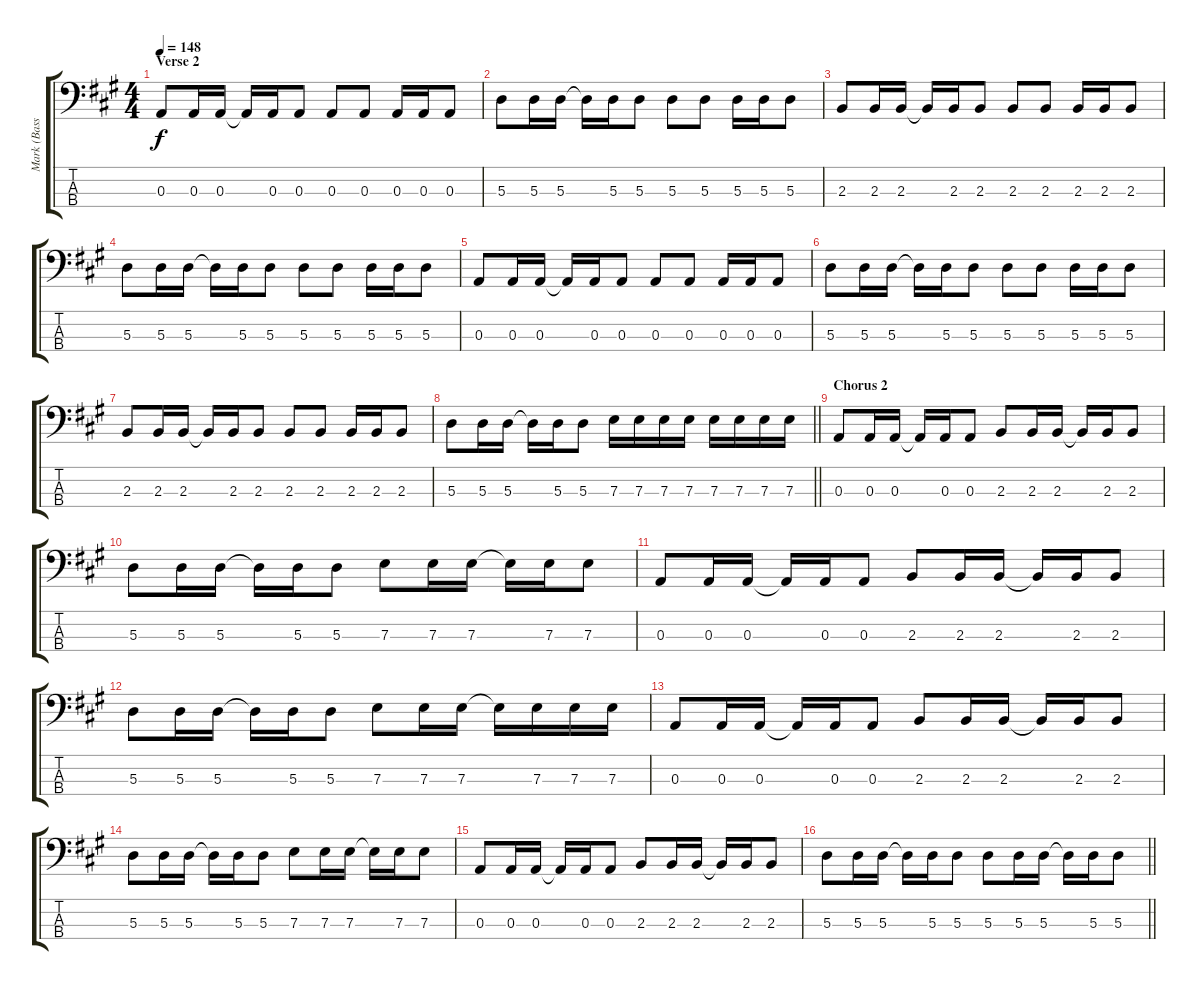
\track ("Mark (Bass)" "Mark (Bass") {instrument electricbasspick}
\staff {score tabs}
\tuning (G2 D2 A1 E1) {hide}
\ts (4 4)
\section ("" "Verse 2")
\tempo 148
\clef f4
\ks a
0.3.8{dy f} 0.3.16 0.3.16 0.3{t}.16 0.3.16 0.3.8 0.3.8 0.3.8 0.3.16 0.3.16 0.3.8 |
5.3.8 5.3.16 5.3.16 5.3{t}.16 5.3.16 5.3.8 5.3.8 5.3.8 5.3.16 5.3.16 5.3.8 |
2.3.8 2.3.16 2.3.16 2.3{t}.16 2.3.16 2.3.8 2.3.8 2.3.8 2.3.16 2.3.16 2.3.8 |
5.3.8 5.3.16 5.3.16 5.3{t}.16 5.3.16 5.3.8 5.3.8 5.3.8 5.3.16 5.3.16 5.3.8 |
0.3.8 0.3.16 0.3.16 0.3{t}.16 0.3.16 0.3.8 0.3.8 0.3.8 0.3.16 0.3.16 0.3.8 |
5.3.8 5.3.16 5.3.16 5.3{t}.16 5.3.16 5.3.8 5.3.8 5.3.8 5.3.16 5.3.16 5.3.8 |
2.3.8 2.3.16 2.3.16 2.3{t}.16 2.3.16 2.3.8 2.3.8 2.3.8 2.3.16 2.3.16 2.3.8 |
\barLineRight lightlight
5.3.8 5.3.16 5.3.16 5.3{t}.16 5.3.16 5.3.8 7.3.16 7.3.16 7.3.16 7.3.16 7.3.16 7.3.16 7.3.16 7.3.16 |
\section ("" "Chorus 2")
0.3.8 0.3.16 0.3.16 0.3{t}.16 0.3.16 0.3.8 2.3.8 2.3.16 2.3.16 2.3{t}.16 2.3.16 2.3.8 |
5.3.8 5.3.16 5.3.16 5.3{t}.16 5.3.16 5.3.8 7.3.8 7.3.16 7.3.16 7.3{t}.16 7.3.16 7.3.8 |
0.3.8 0.3.16 0.3.16 0.3{t}.16 0.3.16 0.3.8 2.3.8 2.3.16 2.3.16 2.3{t}.16 2.3.16 2.3.8 |
5.3.8 5.3.16 5.3.16 5.3{t}.16 5.3.16 5.3.8 7.3.8 7.3.16 7.3.16 7.3{t}.16 7.3.16 7.3.16 7.3.16 |
0.3.8 0.3.16 0.3.16 0.3{t}.16 0.3.16 0.3.8 2.3.8 2.3.16 2.3.16 2.3{t}.16 2.3.16 2.3.8 |
5.3.8 5.3.16 5.3.16 5.3{t}.16 5.3.16 5.3.8 7.3.8 7.3.16 7.3.16 7.3{t}.16 7.3.16 7.3.8 |
0.3.8 0.3.16 0.3.16 0.3{t}.16 0.3.16 0.3.8 2.3.8 2.3.16 2.3.16 2.3{t}.16 2.3.16 2.3.8 |
\barLineRight lightlight
5.3.8 5.3.16 5.3.16 5.3{t}.16 5.3.16 5.3.8 5.3.8 5.3.16 5.3.16 5.3{t}.16 5.3.16 5.3.8
